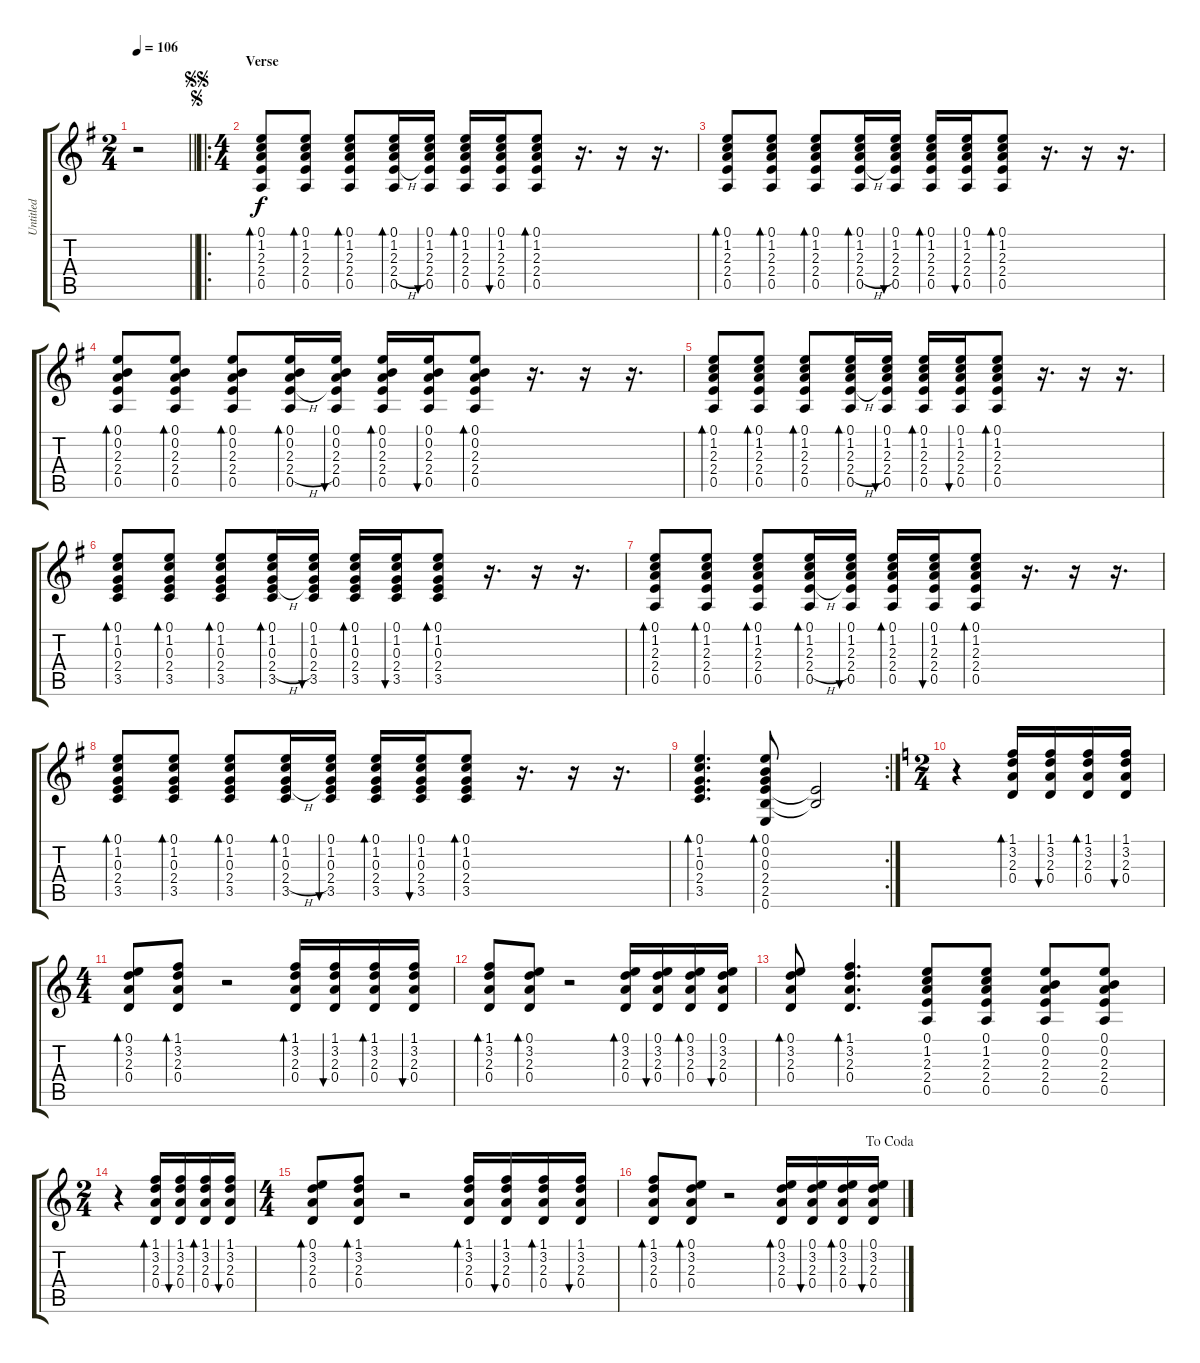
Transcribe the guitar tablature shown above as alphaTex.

\track ("Untitled" "Untitled") {instrument acousticguitarsteel}
\staff {score tabs}
\tuning (E4 B3 G3 D3 A2 E2) {hide}
\ts (2 4)
\tempo 106
\clef g2
\barLineRight lightlight
\ks g
r.2{dy f instrument acousticguitarsteel} |
\ro
\ts (4 4)
\section ("" "Verse")
\jump segno
\jump segnosegno
(0.1 1.2 2.3 2.4 0.5).8{bd 60} (0.1 1.2 2.3 2.4 0.5).8{bd 60} (0.1 1.2 2.3 2.4 0.5).8{bd 60} (0.1 1.2 2.3 2.4{h} 0.5).16{bd 60} (0.1 1.2 2.3 2.4 0.5).16{bu 60} (0.1 1.2 2.3 2.4 0.5).16{bd 60} (0.1 1.2 2.3 2.4 0.5).16{bu 60} (0.1 1.2 2.3 2.4 0.5).8{bd 60} r.16{d} r.16 r.16{d} |
(0.1 1.2 2.3 2.4 0.5).8{bd 60} (0.1 1.2 2.3 2.4 0.5).8{bd 60} (0.1 1.2 2.3 2.4 0.5).8{bd 60} (0.1 1.2 2.3 2.4{h} 0.5).16{bd 60} (0.1 1.2 2.3 2.4 0.5).16{bu 60} (0.1 1.2 2.3 2.4 0.5).16{bd 60} (0.1 1.2 2.3 2.4 0.5).16{bu 60} (0.1 1.2 2.3 2.4 0.5).8{bd 60} r.16{d} r.16 r.16{d} |
(0.1 0.2 2.3 2.4 0.5).8{bd 60} (0.1 0.2 2.3 2.4 0.5).8{bd 60} (0.1 0.2 2.3 2.4 0.5).8{bd 60} (0.1 0.2 2.3 2.4{h} 0.5).16{bd 60} (0.1 0.2 2.3 2.4 0.5).16{bu 60} (0.1 0.2 2.3 2.4 0.5).16{bd 60} (0.1 0.2 2.3 2.4 0.5).16{bu 60} (0.1 0.2 2.3 2.4 0.5).8{bd 60} r.16{d} r.16 r.16{d} |
(0.1 1.2 2.3 2.4 0.5).8{bd 60} (0.1 1.2 2.3 2.4 0.5).8{bd 60} (0.1 1.2 2.3 2.4 0.5).8{bd 60} (0.1 1.2 2.3 2.4{h} 0.5).16{bd 60} (0.1 1.2 2.3 2.4 0.5).16{bu 60} (0.1 1.2 2.3 2.4 0.5).16{bd 60} (0.1 1.2 2.3 2.4 0.5).16{bu 60} (0.1 1.2 2.3 2.4 0.5).8{bd 60} r.16{d} r.16 r.16{d} |
(0.1 1.2 0.3 2.4 3.5).8{bd 60} (0.1 1.2 0.3 2.4 3.5).8{bd 60} (0.1 1.2 0.3 2.4 3.5).8{bd 60} (0.1 1.2 0.3 2.4{h} 3.5).16{bd 60} (0.1 1.2 0.3 2.4 3.5).16{bu 60} (0.1 1.2 0.3 2.4 3.5).16{bd 60} (0.1 1.2 0.3 2.4 3.5).16{bu 60} (0.1 1.2 0.3 2.4 3.5).8{bd 60} r.16{d} r.16 r.16{d} |
(0.1 1.2 2.3 2.4 0.5).8{bd 60} (0.1 1.2 2.3 2.4 0.5).8{bd 60} (0.1 1.2 2.3 2.4 0.5).8{bd 60} (0.1 1.2 2.3 2.4{h} 0.5).16{bd 60} (0.1 1.2 2.3 2.4 0.5).16{bu 60} (0.1 1.2 2.3 2.4 0.5).16{bd 60} (0.1 1.2 2.3 2.4 0.5).16{bu 60} (0.1 1.2 2.3 2.4 0.5).8{bd 60} r.16{d} r.16 r.16{d} |
(0.1 1.2 0.3 2.4 3.5).8{bd 60} (0.1 1.2 0.3 2.4 3.5).8{bd 60} (0.1 1.2 0.3 2.4 3.5).8{bd 60} (0.1 1.2 0.3 2.4{h} 3.5).16{bd 60} (0.1 1.2 0.3 2.4 3.5).16{bu 60} (0.1 1.2 0.3 2.4 3.5).16{bd 60} (0.1 1.2 0.3 2.4 3.5).16{bu 60} (0.1 1.2 0.3 2.4 3.5).8{bd 60} r.16{d} r.16 r.16{d} |
\rc 2
(0.1 1.2 0.3 2.4 3.5).4{d bd 60} (0.1 0.2 0.3 2.4 2.5 0.6).8{bd 60} (2.4{t} 2.5{t}).2 |
\ts (2 4)
\ks c
r.4 (1.1 3.2 2.3 0.4).16{bd 60} (1.1 3.2 2.3 0.4).16{bu 60} (1.1 3.2 2.3 0.4).16{bd 60} (1.1 3.2 2.3 0.4).16{bu 60} |
\ts (4 4)
(0.1 3.2 2.3 0.4).8{bd 60} (1.1 3.2 2.3 0.4).8{bd 60} r.2 (1.1 3.2 2.3 0.4).16{bd 60} (1.1 3.2 2.3 0.4).16{bu 60} (1.1 3.2 2.3 0.4).16{bd 60} (1.1 3.2 2.3 0.4).16{bu 60} |
(1.1 3.2 2.3 0.4).8{bd 60} (0.1 3.2 2.3 0.4).8{bd 60} r.2 (0.1 3.2 2.3 0.4).16{bd 60} (0.1 3.2 2.3 0.4).16{bu 60} (0.1 3.2 2.3 0.4).16{bd 60} (0.1 3.2 2.3 0.4).16{bu 60} |
(0.1 3.2 2.3 0.4).8{bd 60} (1.1 3.2 2.3 0.4).4{d bd 60} (0.1 1.2 2.3 2.4 0.5).8 (0.1 1.2 2.3 2.4 0.5).8 (0.1 0.2 2.3 2.4 0.5).8 (0.1 0.2 2.3 2.4 0.5).8 |
\ts (2 4)
r.4 (1.1 3.2 2.3 0.4).16{bd 60} (1.1 3.2 2.3 0.4).16{bu 60} (1.1 3.2 2.3 0.4).16{bd 60} (1.1 3.2 2.3 0.4).16{bu 60} |
\ts (4 4)
(0.1 3.2 2.3 0.4).8{bd 60} (1.1 3.2 2.3 0.4).8{bd 60} r.2 (1.1 3.2 2.3 0.4).16{bd 60} (1.1 3.2 2.3 0.4).16{bu 60} (1.1 3.2 2.3 0.4).16{bd 60} (1.1 3.2 2.3 0.4).16{bu 60} |
\jump dacoda
(1.1 3.2 2.3 0.4).8{bd 60} (0.1 3.2 2.3 0.4).8{bd 60} r.2 (0.1 3.2 2.3 0.4).16{bd 60} (0.1 3.2 2.3 0.4).16{bu 60} (0.1 3.2 2.3 0.4).16{bd 60} (0.1 3.2 2.3 0.4).16{bu 60}
